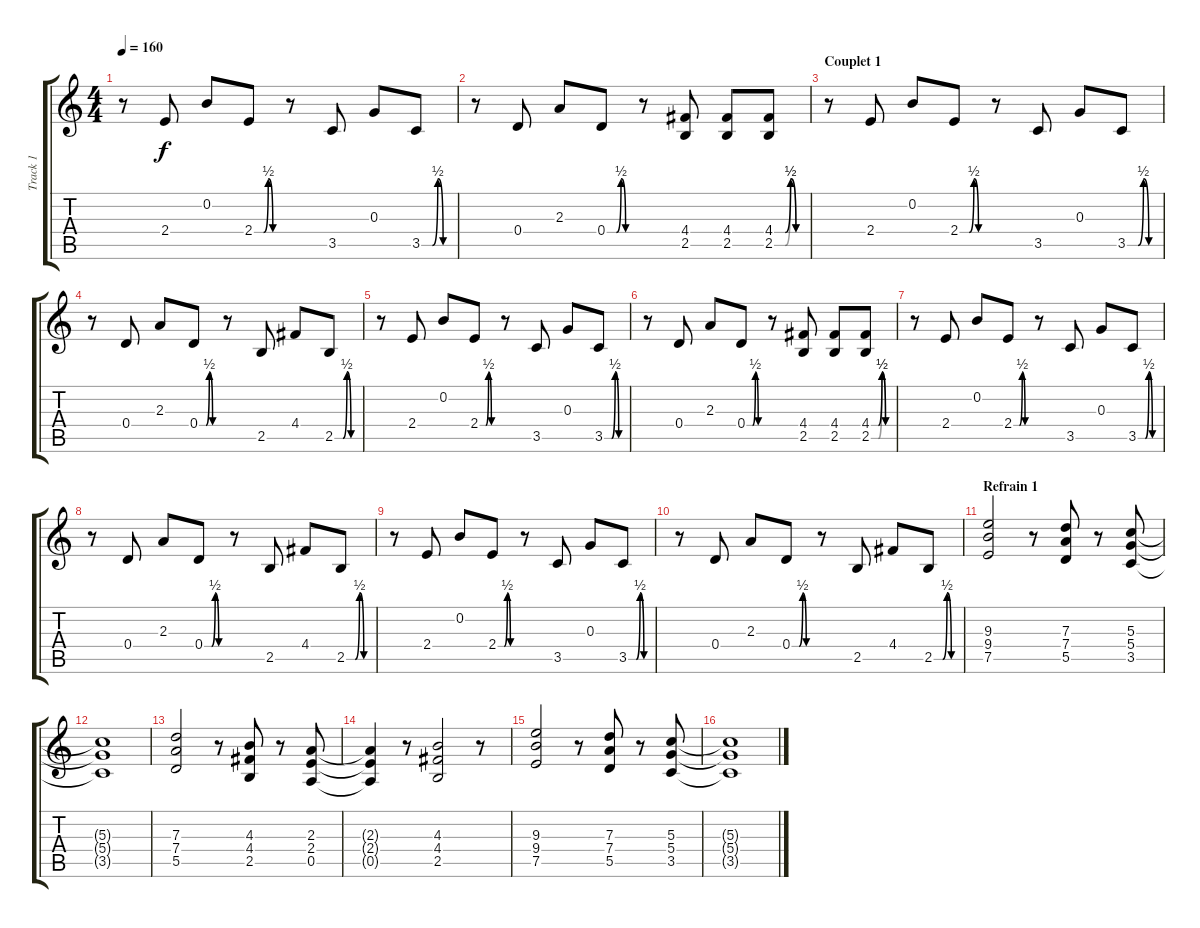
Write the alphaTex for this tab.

\track ("Track 1" "Track 1") {instrument overdrivenguitar}
\staff {score tabs}
\tuning (E4 B3 G3 D3 A2 E2) {hide}
\ts (4 4)
\tempo 160
\clef g2
\ks c
r.8{dy f} 2.4.8 0.2.8 2.4{be (custom 0 0 20 0 30 2 40 0 60 0)}.8 r.8 3.5.8 0.3.8 3.5{be (custom 0 0 20 0 30 2 40 0 60 0)}.8 |
r.8 0.4.8 2.3.8 0.4{be (custom 0 0 20 0 30 2 40 0 60 0)}.8 r.8 (4.4 2.5).8 (4.4 2.5).8 (4.4{be (custom 0 0 20 0 30 2 40 0 60 0)} 2.5{be (custom 0 0 20 0 30 2 40 0 60 0)}).8 |
\section ("" "Couplet 1")
r.8 2.4.8 0.2.8 2.4{be (custom 0 0 20 0 30 2 40 0 60 0)}.8 r.8 3.5.8 0.3.8 3.5{be (custom 0 0 20 0 30 2 40 0 60 0)}.8 |
r.8 0.4.8 2.3.8 0.4{be (custom 0 0 20 0 30 2 40 0 60 0)}.8 r.8 2.5.8 4.4.8 2.5{be (custom 0 0 20 0 30 2 40 0 60 0)}.8 |
r.8 2.4.8 0.2.8 2.4{be (custom 0 0 20 0 30 2 40 0 60 0)}.8 r.8 3.5.8 0.3.8 3.5{be (custom 0 0 20 0 30 2 40 0 60 0)}.8 |
r.8 0.4.8 2.3.8 0.4{be (custom 0 0 20 0 30 2 40 0 60 0)}.8 r.8 (4.4 2.5).8 (4.4 2.5).8 (4.4{be (custom 0 0 20 0 30 2 40 0 60 0)} 2.5{be (custom 0 0 20 0 30 2 40 0 60 0)}).8 |
r.8 2.4.8 0.2.8 2.4{be (custom 0 0 20 0 30 2 40 0 60 0)}.8 r.8 3.5.8 0.3.8 3.5{be (custom 0 0 20 0 30 2 40 0 60 0)}.8 |
r.8 0.4.8 2.3.8 0.4{be (custom 0 0 20 0 30 2 40 0 60 0)}.8 r.8 2.5.8 4.4.8 2.5{be (custom 0 0 20 0 30 2 40 0 60 0)}.8 |
r.8 2.4.8 0.2.8 2.4{be (custom 0 0 20 0 30 2 40 0 60 0)}.8 r.8 3.5.8 0.3.8 3.5{be (custom 0 0 20 0 30 2 40 0 60 0)}.8 |
r.8 0.4.8 2.3.8 0.4{be (custom 0 0 20 0 30 2 40 0 60 0)}.8 r.8 2.5.8 4.4.8 2.5{be (custom 0 0 20 0 30 2 40 0 60 0)}.8 |
\section ("" "Refrain 1")
(9.3 9.4 7.5).2 r.8 (7.3 7.4 5.5).8 r.8 (5.3 5.4 3.5).8 |
(5.3{t} 5.4{t} 3.5{t}).1 |
(7.3 7.4 5.5).2 r.8 (4.3 4.4 2.5).8 r.8 (2.3 2.4 0.5).8 |
(2.3{t} 2.4{t} 0.5{t}).4 r.8 (4.3 4.4 2.5).2 r.8 |
(9.3 9.4 7.5).2 r.8 (7.3 7.4 5.5).8 r.8 (5.3 5.4 3.5).8 |
(5.3{t} 5.4{t} 3.5{t}).1
